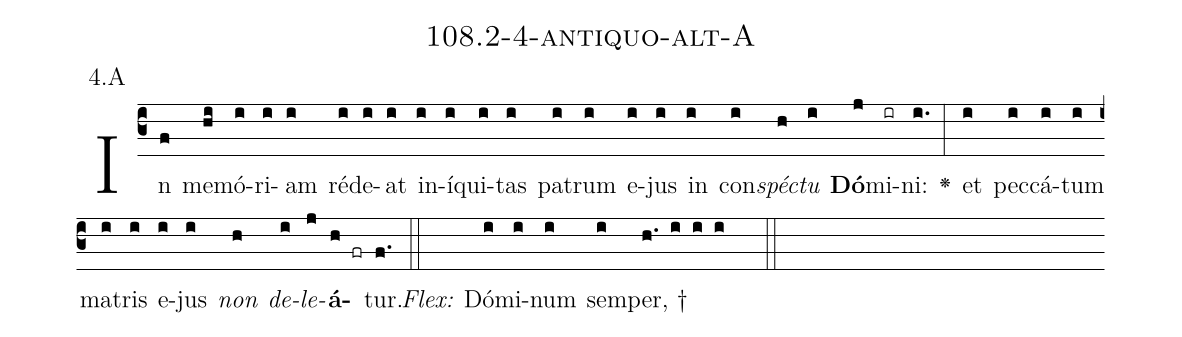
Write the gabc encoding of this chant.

name: 108.2-4-antiquo-alt-A;
annotation: 4.A;
%%
(c3)In(f) me(hi)mó(i)ri(i)am(i) réd(i)e(i)at(i) in(i)í(i)qui(i)tas(i) pa(i)trum(i) e(i)jus(i) in(i) con(i)<i>spéc</i>(h)<i>tu</i>(i) <b>Dó</b>(j)mi(ir)ni:(i.) <v>\greheightstar</v>(:) et(i) pec(i)cá(i)tum(i) ma(i)tris(i) e(i)jus(i) <i>non</i>(h) <i>de</i>(i)<i>le</i>(j)<b>á</b>(h fr)tur.(f.) (::)
<i>Flex:</i>()  Dó(i)mi(i)num(i) sem(i)per, †(h. i i i  ::)

%E(i) u(h) o(i) u(j) a(h) e.(f.) (::)
